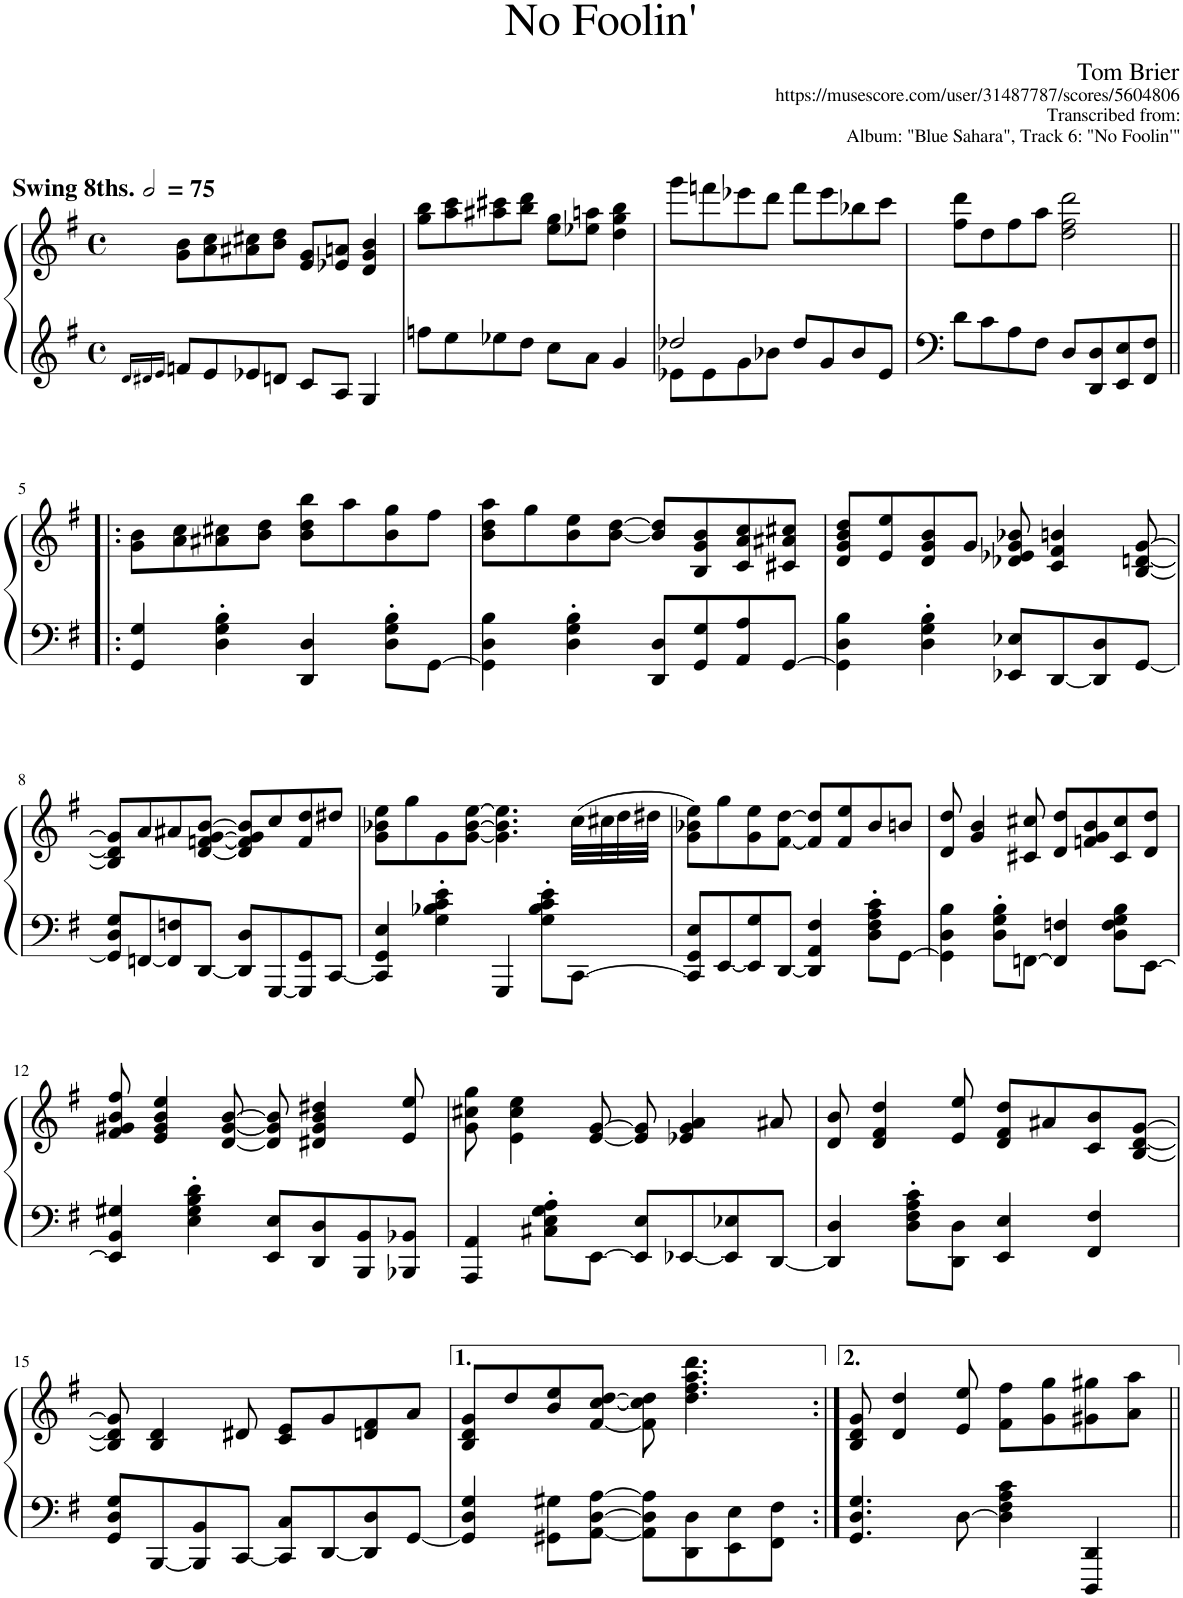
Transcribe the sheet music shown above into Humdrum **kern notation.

**kern	**kern
*part1	*part1
*staff2	*staff1
*I"Piano	*
*I'Pno.	*
*clefG2	*clefG2
*k[f#]	*k[f#]
*G:	*G:
*M4/4	*M4/4
*met(c)	*met(c)
*MM150	*MM150
=1	=1
16qd/LL	.
16qd#X/	.
16qe/JJ	.
!	!LO:TX:a:B:t=Swing 8ths.
8fn/L	8g\ 8b\L
8e/	8a\ 8cc\
8e-X/	8a#X\ 8cc#X\
8dn/J	8b\ 8dd\J
8c/L	8e/ 8g/L
8A/J	8e-X/ 8an/J
4G/	4d/ 4g/ 4b/
=2	=2
8ffn\L	8gg\ 8bb\L
8ee\	8aa\ 8ccc\
8ee-X\	8aa#X\ 8ccc#X\
8dd\J	8bb\ 8ddd\J
8cc\L	8ee\ 8gg\L
8a\J	8ee-X\ 8aan\J
4g/	4dd\ 4gg\ 4bb\
=3	=3
*^	*
2dd-X/	8e-X\L	8ggg\L
.	8e-\	8fffn\
.	8g\	8eee-X\
.	8b-X\J	8ddd\J
8dd-/L	2ryy	8fff\L
8g/	.	8eee-\
8b-/	.	8bb-X\
8e-/J	.	8ccc\J
*v	*v	*
=4	=4
8d\L	8ff#\ 8ddd\L
8c\	8dd\
8A\	8ff#\
8F#\J	8aa\J
8D/L	2dd\ 2ff#\ 2ddd\
8DD/ 8D/	.
8EE/ 8E/	.
8FF#/ 8F#/J	.
!!LO:LB:g=z
=5!|:	=5!|:
4GG/ 4G/	8g\ 8b\L
.	8a\ 8cc\
4D\' 4G\' 4B\'	8a#X\ 8cc#X\
.	8b\ 8dd\J
4DD/ 4D/	8b\ 8dd\ 8bb\L
.	8aa\
8D\' 8G\' 8B\'L	8b\ 8gg\
[8GG\J	8ff#\J
=6	=6
4GG\] 4D\ 4B\	8b\ 8dd\ 8aa\L
.	8gg\
4D\' 4G\' 4B\'	8b\ 8ee\
.	[8b\ [8dd\J
8DD/ 8D/L	8b/] 8dd/]L
8GG/ 8G/	8B/ 8g/ 8b/
8AA/ 8A/	8c/ 8a/ 8cc/
[8GG/J	8c#X/ 8a#X/ 8cc#X/J
=7	=7
4GG\] 4D\ 4B\	8d/ 8g/ 8b/ 8dd/L
.	8e/ 8ee/
4D\' 4G\' 4B\'	8d/ 8g/ 8b/
.	8g/J
8EE-X/ 8E-X/L	8d-X/ 8e-X/ 8g/ 8b-X/
[8DD/	4c/ 4f#/ 4bn/
8DD/] 8D/	.
[8GG/J	[8B/ [8dn/ [8g/
!!LO:LB:g=z
=8	=8
8GG/] 8D/ 8G/L	8B/] 8d/] 8g/]L
[8FFn/	8a/
8FF/] 8Fn/	8a#X/
[8DD/J	[8d/ [8fn/ [8g/ [8b/J
8DD/] 8D/L	8d/] 8f/] 8g/] 8b/]L
[8GGG/	8cc/
8GGG/] 8GG/	8f/ 8dd/
[8CC/J	8dd#X/J
=9	=9
4CC/] 4GG/ 4E/	8g\ 8b-X\ 8ee\L
.	8gg\
4G\' 4B-X\' 4c\' 4e\'	8g\
.	[8g\ [8b-\ [8ee\J
4GGG/	4.g\] 4.b-\] 4.ee\]
8G\' 8B-\' 8c\' 8e\'L	.
[8CC\J	(32cc\LLL
.	32cc#X\
.	32dd\
.	32dd#X\JJJ
=10	=10
8CC/] 8GG/ 8E/L	8g\ 8b-X\ 8ee\L)
[8EE/	8gg\
8EE/] 8G/	8g\ 8ee\
[8DD/J	[8f#\ [8dd\J
4DD/] 4AA/ 4F#/	8f#/] 8dd/]L
.	8f#/ 8ee/
8D\' 8F#\' 8A\' 8c\'L	8b-/
[8GG\J	8bn/J
=11	=11
4GG\] 4D\ 4B\	8d/ 8dd/
.	4g/ 4b/
8D\' 8G\' 8B\'L	.
[8FFn\J	8c#X/ 8cc#X/
4FF/] 4Fn/	8d/ 8dd/L
.	8fn/ 8g/ 8b/
8D\ 8F\ 8G\ 8B\L	8c#/ 8cc#/
[8EE\J	8d/ 8dd/J
!!LO:LB:g=z
=12	=12
4EE/] 4BB/ 4G#X/	8f#/ 8g#X/ 8b/ 8ff#/
.	4e/ 4g#/ 4b/ 4ee/
4E\' 4G#\' 4B\' 4d\'	.
.	[8d/ [8g#/ [8b/
8EE/ 8E/L	8d/] 8g#/] 8b/]
8DD/ 8D/	4d#X/ 4g#/ 4b/ 4dd#X/
8BBB/ 8BB/	.
8BBB-X/ 8BB-X/J	8e/ 8ee/
=13	=13
4AAA/ 4AA/	8g\ 8cc#X\ 8gg\
.	4e\ 4cc#\ 4ee\
8C#X\' 8E\' 8G\' 8A\'L	.
[8EE\J	[8e/ [8g/
8EE/] 8E/L	8e/] 8g/]
[8EE-X/	4e-X/ 4g/ 4a/
8EE-/] 8E-X/	.
[8DD/J	8a#X/
=14	=14
4DD/] 4D/	8d/ 8b/
.	4d/ 4f#/ 4dd/
8D\' 8F#\' 8A\' 8c\'L	.
8DD\ 8D\J	8e/ 8ee/
4EE/ 4E/	8d/ 8f#/ 8dd/L
.	8a#X/
4FF#/ 4F#/	8c/ 8b/
.	[8B/ [8d/ [8g/J
!!LO:LB:g=z
=15	=15
8GG/ 8D/ 8G/L	8B/] 8d/] 8g/]
[8BBB/	4B/ 4d/
8BBB/] 8BB/	.
[8CC/J	8d#X/
8CC/] 8C/L	8c/ 8e/L
[8DD/	8g/
8DD/] 8D/	8dn/ 8f#/
[8GG/J	8a/J
=16	=16
4GG/] 4D/ 4G/	8B/ 8d/ 8g/L
.	8dd/
8GG#X\ 8G#X\L	8b/ 8ee/
[8AA\ [8D\ [8A\J	[8f#/ [8cc/ [8dd/J
8AA\] 8D\] 8A\]L	8f#\] 8cc\] 8dd\]
8DD\ 8D\	4.dd\ 4.ff#\ 4.aa\ 4.ddd\
8EE\ 8E\	.
8FF#\ 8F#\J	.
=17:|!	=17:|!
4.GG/ 4.D/ 4.G/	8B/ 8d/ 8g/
.	4d/ 4dd/
[8D\	8e/ 8ee/
4D\] 4F#\ 4A\ 4c\	8f#\ 8ff#\L
.	8g\ 8gg\
4DDD/ 4DD/	8g#X\ 8gg#X\
.	8a\ 8aa\J
=||	=||
*-	*-
